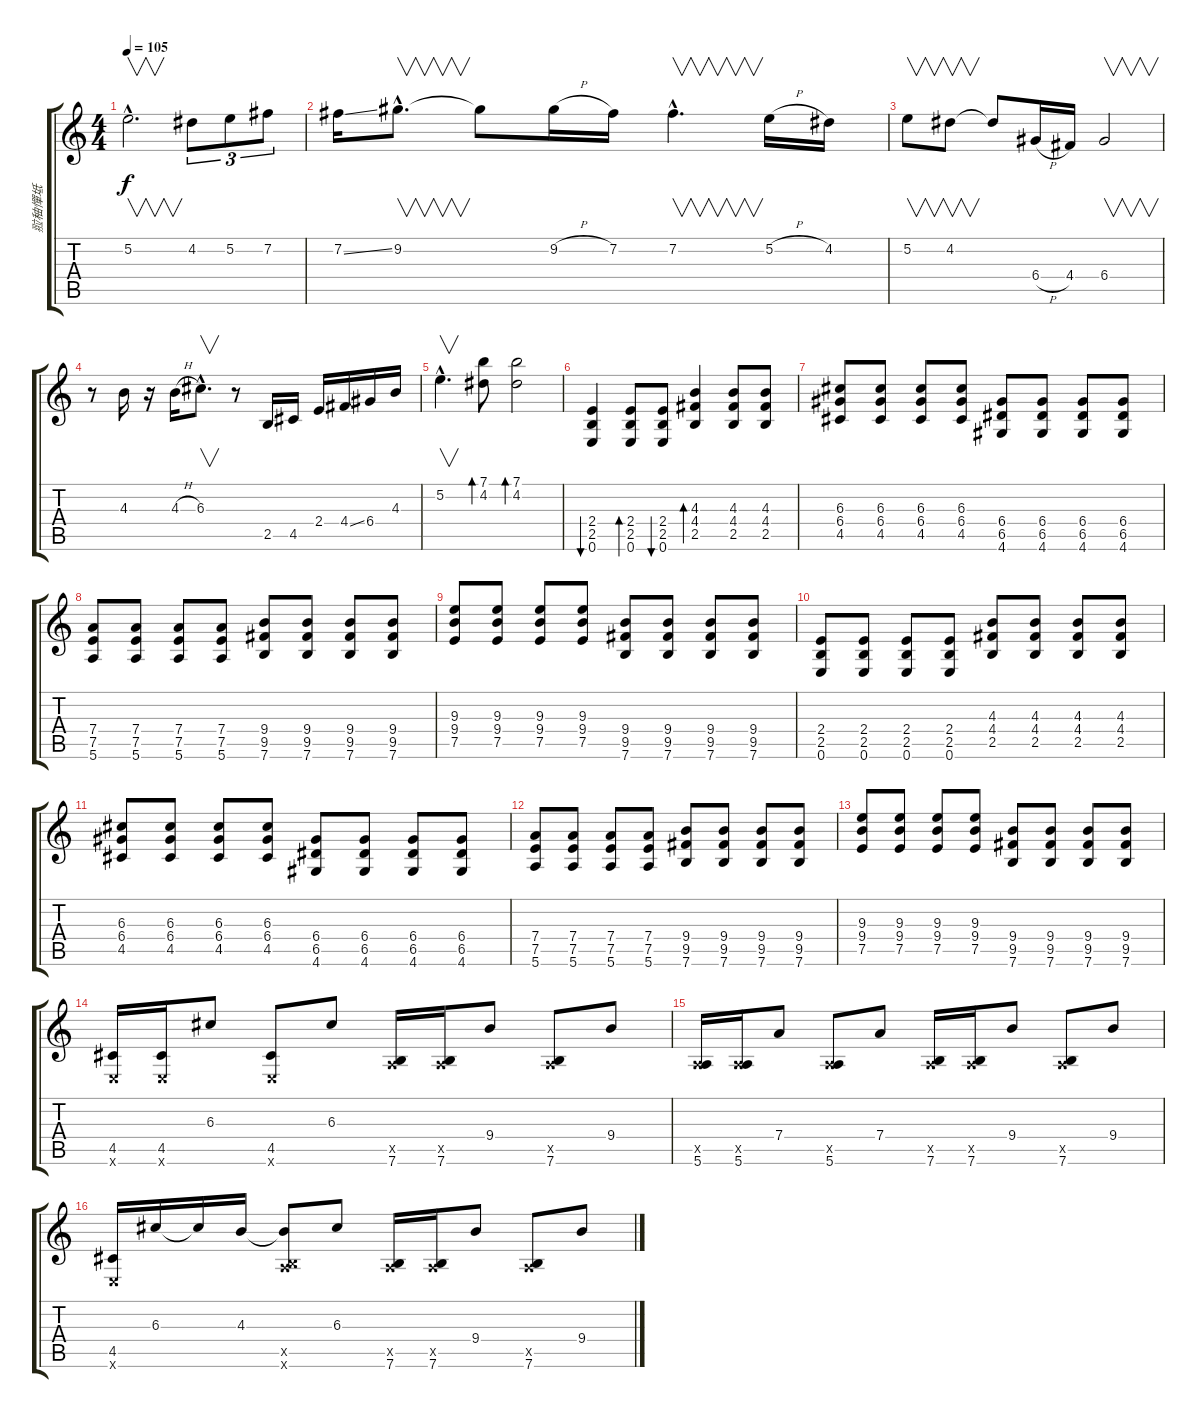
\track ("翋秞憚坻" "翋秞憚坻") {instrument overdrivenguitar}
\staff {score tabs}
\tuning (E4 B3 G3 D3 A2 E2) {hide}
\ts (4 4)
\tempo 105
\clef g2
\ks c
5.2{hac}.2{v d dy f} 4.2.8{tu (3 2)} 5.2.8{tu (3 2)} 7.2.8{tu (3 2)} |
7.2{ss}.16 9.2{hac}.8{v d} 9.2{t}.8 9.2{h}.16 7.2.16 7.2{hac}.4{v d} 5.2{h}.16 4.2.16 |
5.2.8{v} 4.2.8{v} 4.2{t}.8 6.4{h}.16 4.4.16 6.4.2{v} |
r.8 4.3.16 r.16 4.3{h}.16 6.3{hac}.8{v d} r.8 2.5.16 4.5.16 2.4.16 4.4{ss}.16 6.4.16 4.3.16 |
5.2{hac}.4{v d} (7.1 4.2).8{bd 60} (7.1 4.2).2{bd 60} |
(2.4 2.5 0.6).4{bu 30} (2.4 2.5 0.6).8{bd 30} (2.4 2.5 0.6).8{bu 30} (4.3 4.4 2.5).4{bd 30} (4.3 4.4 2.5).8 (4.3 4.4 2.5).8 |
(6.3 6.4 4.5).8 (6.3 6.4 4.5).8 (6.3 6.4 4.5).8 (6.3 6.4 4.5).8 (6.4 6.5 4.6).8 (6.4 6.5 4.6).8 (6.4 6.5 4.6).8 (6.4 6.5 4.6).8 |
(7.4 7.5 5.6).8 (7.4 7.5 5.6).8 (7.4 7.5 5.6).8 (7.4 7.5 5.6).8 (9.4 9.5 7.6).8 (9.4 9.5 7.6).8 (9.4 9.5 7.6).8 (9.4 9.5 7.6).8 |
(9.3 9.4 7.5).8 (9.3 9.4 7.5).8 (9.3 9.4 7.5).8 (9.3 9.4 7.5).8 (9.4 9.5 7.6).8 (9.4 9.5 7.6).8 (9.4 9.5 7.6).8 (9.4 9.5 7.6).8 |
(2.4 2.5 0.6).8 (2.4 2.5 0.6).8 (2.4 2.5 0.6).8 (2.4 2.5 0.6).8 (4.3 4.4 2.5).8 (4.3 4.4 2.5).8 (4.3 4.4 2.5).8 (4.3 4.4 2.5).8 |
(6.3 6.4 4.5).8 (6.3 6.4 4.5).8 (6.3 6.4 4.5).8 (6.3 6.4 4.5).8 (6.4 6.5 4.6).8 (6.4 6.5 4.6).8 (6.4 6.5 4.6).8 (6.4 6.5 4.6).8 |
(7.4 7.5 5.6).8 (7.4 7.5 5.6).8 (7.4 7.5 5.6).8 (7.4 7.5 5.6).8 (9.4 9.5 7.6).8 (9.4 9.5 7.6).8 (9.4 9.5 7.6).8 (9.4 9.5 7.6).8 |
(9.3 9.4 7.5).8 (9.3 9.4 7.5).8 (9.3 9.4 7.5).8 (9.3 9.4 7.5).8 (9.4 9.5 7.6).8 (9.4 9.5 7.6).8 (9.4 9.5 7.6).8 (9.4 9.5 7.6).8 |
(4.5 0.6{x}).16 (4.5 0.6{x}).16 6.3.8 (4.5 0.6{x}).8 6.3.8 (0.5{x} 7.6).16 (0.5{x} 7.6).16 9.4.8 (0.5{x} 7.6).8 9.4.8 |
(0.5{x} 5.6).16 (0.5{x} 5.6).16 7.4.8 (0.5{x} 5.6).8 7.4.8 (0.5{x} 7.6).16 (0.5{x} 7.6).16 9.4.8 (0.5{x} 7.6).8 9.4.8 |
(4.5 0.6{x}).16 6.3.16 6.3{t}.16 4.3.16 (4.3{t} 0.5{x} 7.6{x}).8 6.3.8 (0.5{x} 7.6).16 (0.5{x} 7.6).16 9.4.8 (0.5{x} 7.6).8 9.4.8
